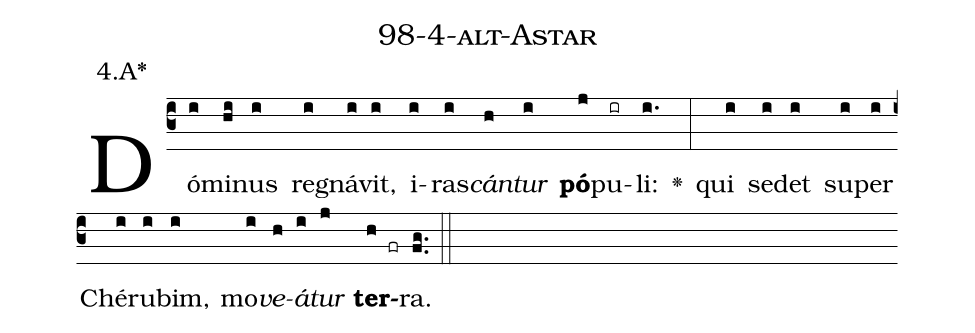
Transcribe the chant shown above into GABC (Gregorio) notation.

name: 98-4-alt-Astar;
annotation: 4.A*;
%%
(c3)Dó(i)mi(hi)nus(i) re(i)gná(i)vit,(i) i(i)ras(i)<i>cán</i>(h)<i>tur</i>(i) <b>pó</b>(j)pu(ir)li:(i.) <v>\greheightstar</v>(:) qui(i) se(i)det(i) su(i)per(i) Ché(i)ru(i)bim,(i) mo(i)<i>ve</i>(h)<i>á</i>(i)<i>tur</i>(j) <b>ter</b>(h fr)ra.(fg..) (::)


%E(i) u(h) o(i) u(j) a(h) e.(fg..) (::)
